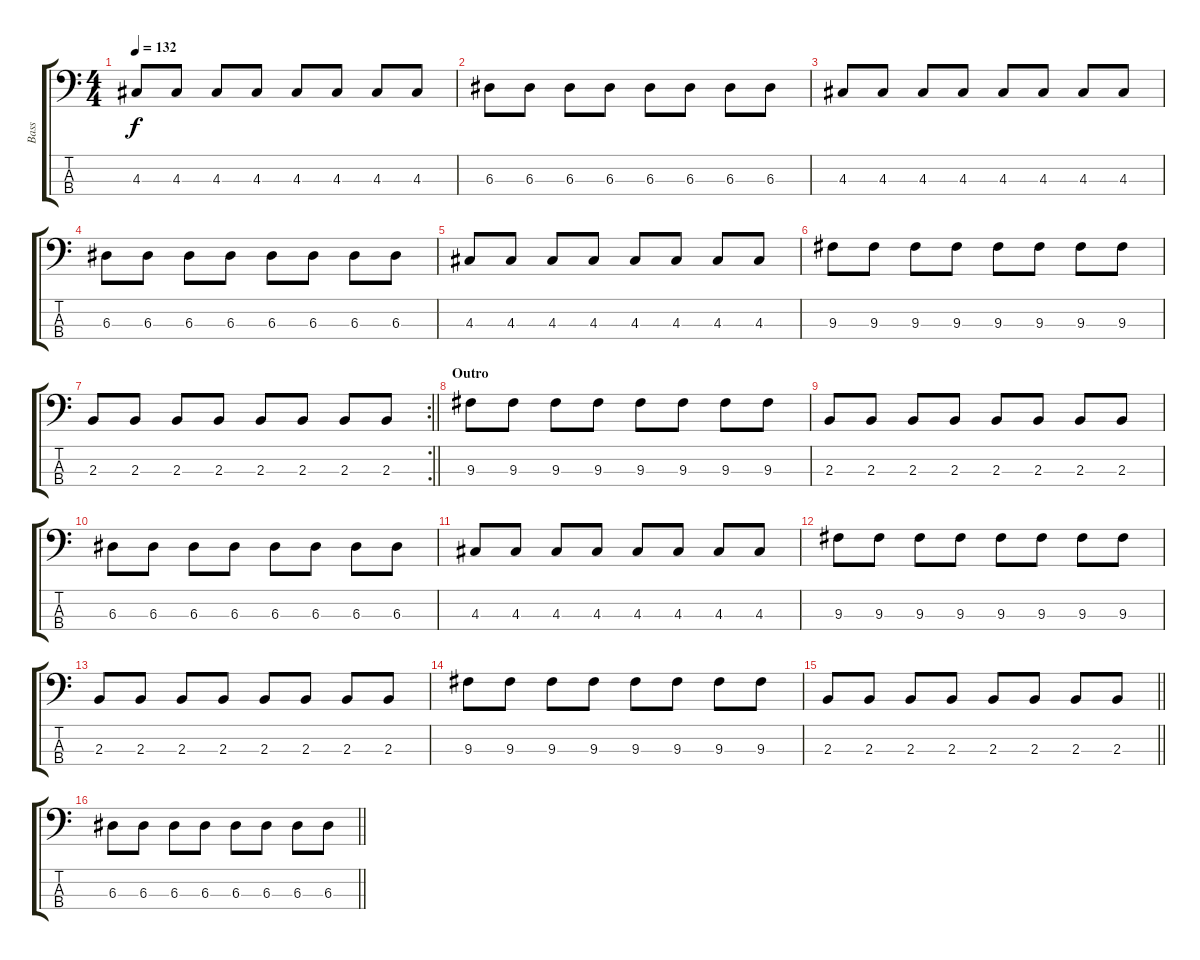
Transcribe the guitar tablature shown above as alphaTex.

\track ("Bass" "Bass") {instrument electricbassfinger}
\staff {score tabs}
\tuning (G2 D2 A1 E1) {hide}
\ts (4 4)
\tempo 132
\clef f4
\ks c
4.3.8{dy f} 4.3.8 4.3.8 4.3.8 4.3.8 4.3.8 4.3.8 4.3.8 |
6.3.8 6.3.8 6.3.8 6.3.8 6.3.8 6.3.8 6.3.8 6.3.8 |
4.3.8 4.3.8 4.3.8 4.3.8 4.3.8 4.3.8 4.3.8 4.3.8 |
6.3.8 6.3.8 6.3.8 6.3.8 6.3.8 6.3.8 6.3.8 6.3.8 |
4.3.8 4.3.8 4.3.8 4.3.8 4.3.8 4.3.8 4.3.8 4.3.8 |
9.3.8 9.3.8 9.3.8 9.3.8 9.3.8 9.3.8 9.3.8 9.3.8 |
\rc 2
\barLineRight lightlight
2.3.8 2.3.8 2.3.8 2.3.8 2.3.8 2.3.8 2.3.8 2.3.8 |
\section ("" "Outro")
9.3.8 9.3.8 9.3.8 9.3.8 9.3.8 9.3.8 9.3.8 9.3.8 |
2.3.8 2.3.8 2.3.8 2.3.8 2.3.8 2.3.8 2.3.8 2.3.8 |
6.3.8 6.3.8 6.3.8 6.3.8 6.3.8 6.3.8 6.3.8 6.3.8 |
4.3.8 4.3.8 4.3.8 4.3.8 4.3.8 4.3.8 4.3.8 4.3.8 |
9.3.8 9.3.8 9.3.8 9.3.8 9.3.8 9.3.8 9.3.8 9.3.8 |
2.3.8 2.3.8 2.3.8 2.3.8 2.3.8 2.3.8 2.3.8 2.3.8 |
9.3.8 9.3.8 9.3.8 9.3.8 9.3.8 9.3.8 9.3.8 9.3.8 |
\barLineRight lightlight
2.3.8 2.3.8 2.3.8 2.3.8 2.3.8 2.3.8 2.3.8 2.3.8 |
\barLineRight lightlight
6.3.8 6.3.8 6.3.8 6.3.8 6.3.8 6.3.8 6.3.8 6.3.8
